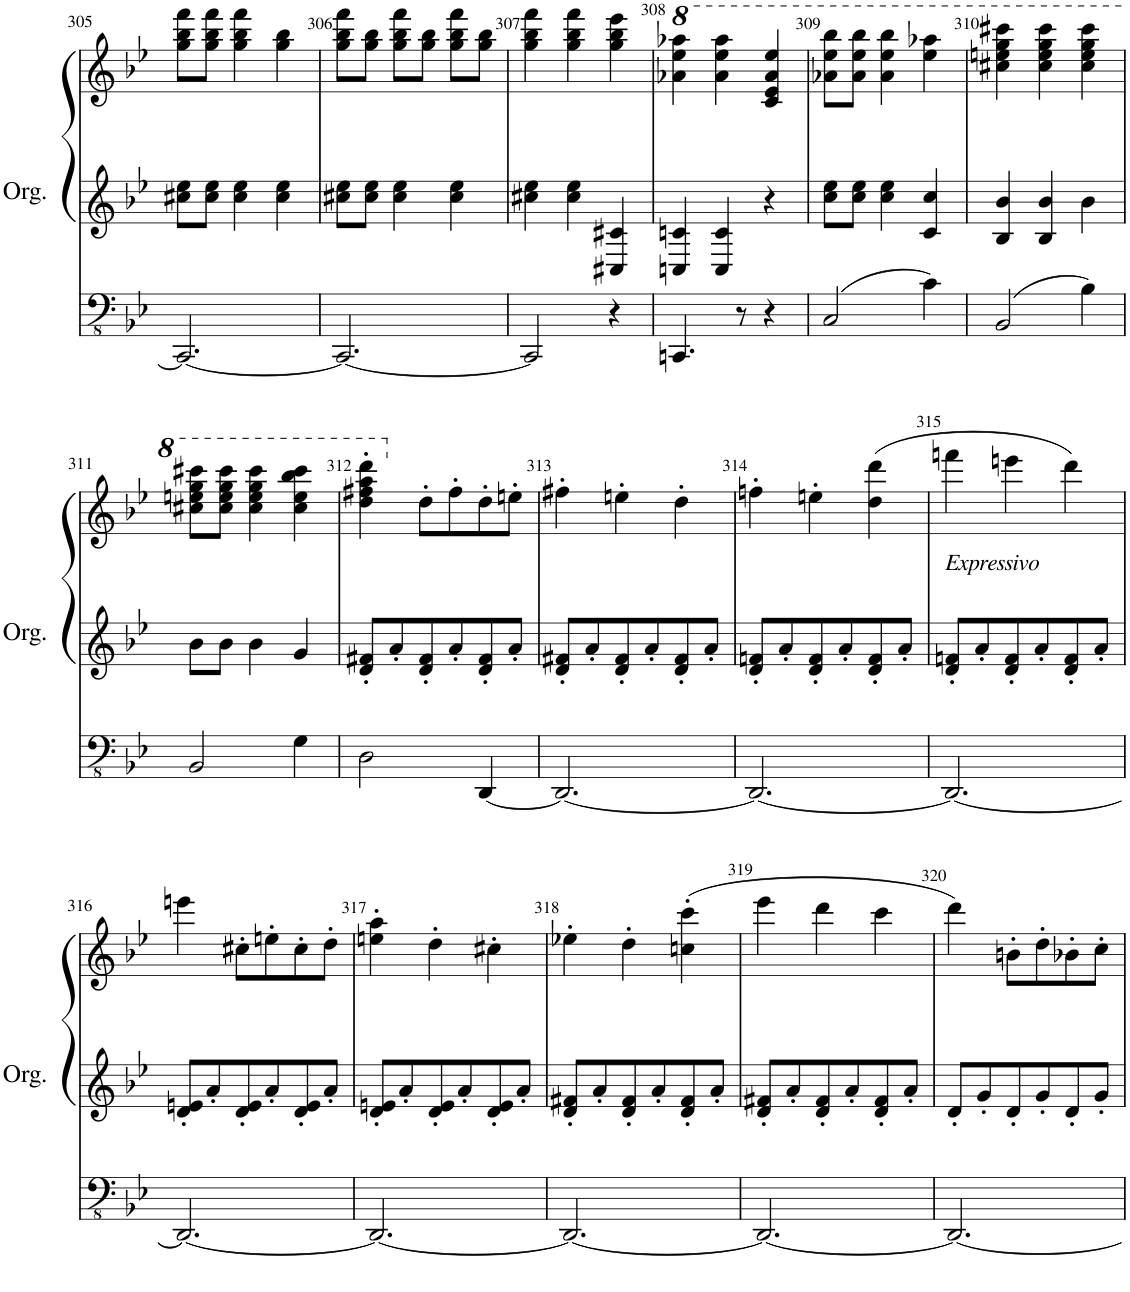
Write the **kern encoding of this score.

**kern	**kern	**kern
*part1	*part1	*part1
*staff3	*staff2	*staff1
*I"Orgue à tuyaux	*	*
*I'Org.	*	*
!!LO:PB:g=z
*clefFv4	*clefG2	*clefG2
*k[b-e-]	*k[b-e-]	*k[b-e-]
*M3/4	*M3/4	*M3/4
=305	=305	=305
2.CCC#/_	8cc#X\ 8ee-\L	8gg\ 8bb-\ 8fff\L
.	8cc#\ 8ee-\J	8gg\ 8bb-\ 8fff\J
.	4cc#\ 4ee-\	4gg\ 4bb-\ 4fff\
.	4cc#\ 4ee-\	4gg\ 4bb-\
=306	=306	=306
2.CCC#/_	8cc#X\ 8ee-\L	8gg\ 8bb-\ 8fff\L
.	8cc#\ 8ee-\J	8gg\ 8bb-\J
.	4cc#\ 4ee-\	8gg\ 8bb-\ 8fff\L
.	.	8gg\ 8bb-\J
.	4cc#\ 4ee-\	8gg\ 8bb-\ 8fff\L
.	.	8gg\ 8bb-\J
=307	=307	=307
2CCC#/]	4cc#X\ 4ee-\	4gg\ 4bb-\ 4fff\
.	4cc#\ 4ee-\	4gg\ 4bb-\ 4fff\
4r	4C#X/ 4c#X/	4gg\ 4bb-\ 4eee-\
=308	=308	=308
*	*	*8va
4.CCCn/	4Cn/ 4cn/	4aa-X\ 4eee-\ 4aaa-X\
.	4C/ 4c/	4aa-\ 4eee-\ 4aaa-\
8r	.	.
4r	4r	4cc/ 4ee-/ 4aa-/ 4eee-/
=309	=309	=309
2CC/	8cc\ 8ee-\L	8aa-X\ 8eee-\ 8bbb-\L
.	8cc\ 8ee-\J	8aa-\ 8eee-\ 8bbb-\J
.	4cc\ 4ee-\	4aa-\ 4eee-\ 4bbb-\
4C\	4c/ 4cc/	4eee-\ 4aaa-X\
=310	=310	=310
2BBB-/	4B-/ 4b-/	4ccc#X\ 4eeen\ 4ggg\ 4cccc#X\
.	4B-/ 4b-/	4ccc#\ 4eee\ 4ggg\ 4cccc#\
4BB-\	4b-\	4ccc#\ 4eee\ 4ggg\ 4cccc#\
!!LO:LB:g=z
=311	=311	=311
2BBB-/	8b-\L	8ccc#X\ 8eeen\ 8ggg\ 8cccc#X\L
.	8b-\J	8ccc#\ 8eee\ 8ggg\ 8cccc#\J
.	4b-\	4ccc#\ 4eee\ 4ggg\ 4cccc#\
4GG\	4g/	4ccc#\ 4eee\ 4bbb-\ 4cccc#\
=312	=312	=312
2DD\	8d/' 8f#X/'L	4ddd\' 4fff#X\' 4aaa\' 4dddd\'
.	8a'/	.
*	*	*X8va
.	8d/' 8f#/'	8dd'\L
.	8a'/	8ff#'\
[4DDD/	8d/' 8f#/'	8dd'\
.	8a'/J	8een'\J
=313	=313	=313
2.DDD/_	8d/' 8f#X/'L	4ff#X'\
.	8a'/	.
.	8d/' 8f#/'	4een'\
.	8a'/	.
.	8d/' 8f#/'	4dd'\
.	8a'/J	.
=314	=314	=314
2.DDD/_	8d/' 8fn/'L	4ffn'\
.	8a'/	.
.	8d/' 8f/'	4een'\
.	8a'/	.
.	8d/' 8f/'	(4dd\ 4ddd\
.	8a'/J	.
=315	=315	=315
!	!	!LO:TX:b:i:t=Expressivo
2.DDD/_	8d/' 8fn/'L	4fffn\
.	8a'/	.
.	8d/' 8f/'	4eeen\
.	8a'/	.
.	8d/' 8f/'	4ddd\)
.	8a'/J	.
!!LO:LB:g=z
=316	=316	=316
2.DDD/_	8d/' 8en/'L	4eeen\
.	8a'/	.
.	8d/' 8e/'	8cc#X'\L
.	8a'/	8een'\
.	8d/' 8e/'	8cc#'\
.	8a'/J	8dd'\J
=317	=317	=317
2.DDD/_	8d/' 8en/'L	4een\' 4aa\'
.	8a'/	.
.	8d/' 8e/'	4dd'\
.	8a'/	.
.	8d/' 8e/'	4cc#X'\
.	8a'/J	.
=318	=318	=318
2.DDD/_	8d/' 8f#X/'L	4ee-X'\
.	8a'/	.
.	8d/' 8f#/'	4dd'\
.	8a'/	.
.	8d/' 8f#/'	(4ccn\' 4ccc\'
.	8a'/J	.
=319	=319	=319
2.DDD/_	8d/' 8f#X/'L	4eee-\
.	8a'/	.
.	8d/' 8f#/'	4ddd\
.	8a'/	.
.	8d/' 8f#/'	4ccc\
.	8a'/J	.
=320	=320	=320
2.DDD/_	8d'/L	4ddd\)
.	8g'/	.
.	8d'/	8bn'\L
.	8g'/	8dd'\
.	8d'/	8b-X'\
.	8g'/J	8cc'\J
=	=	=
*-	*-	*-
